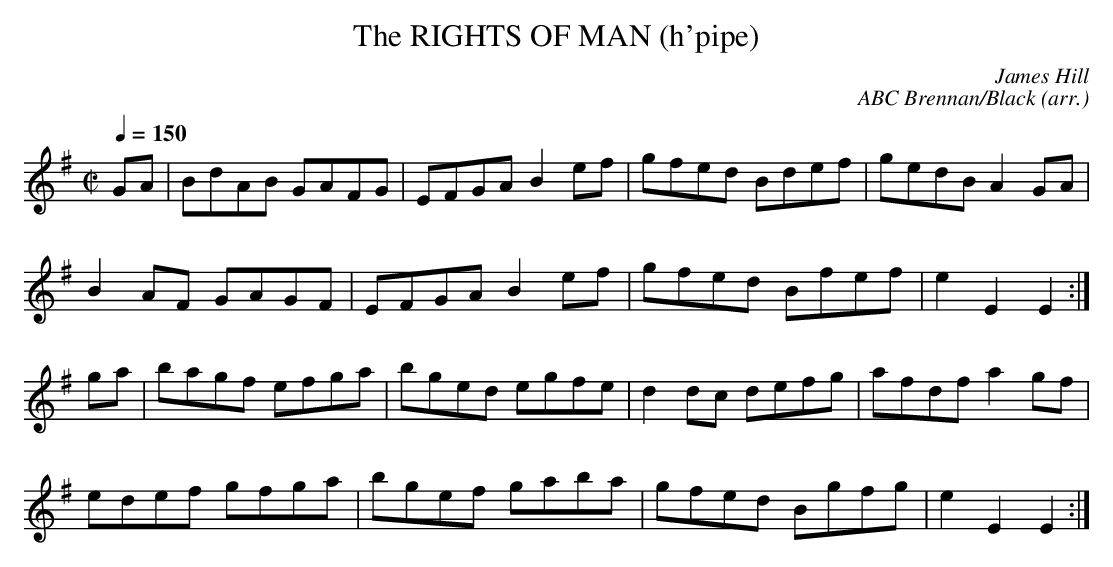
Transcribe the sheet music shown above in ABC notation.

X:1
T:RIGHTS OF MAN (h'pipe), The
C:James Hill
C:ABC Brennan/Black (arr.)
Q:1/4=150
M:C|
L:1/8 % dotted rhythm
K:Em
GA|BdAB GAFG|EFGA B2ef|gfed Bdef|gedB A2GA|
B2AF GAGF|EFGA B2ef|gfed Bfef|e2E2E2:|
ga|bagf efga|bged egfe|d2dc defg|afdf a2gf|
edef gfga|bgef gaba|gfed Bgfg|e2E2E2:|
